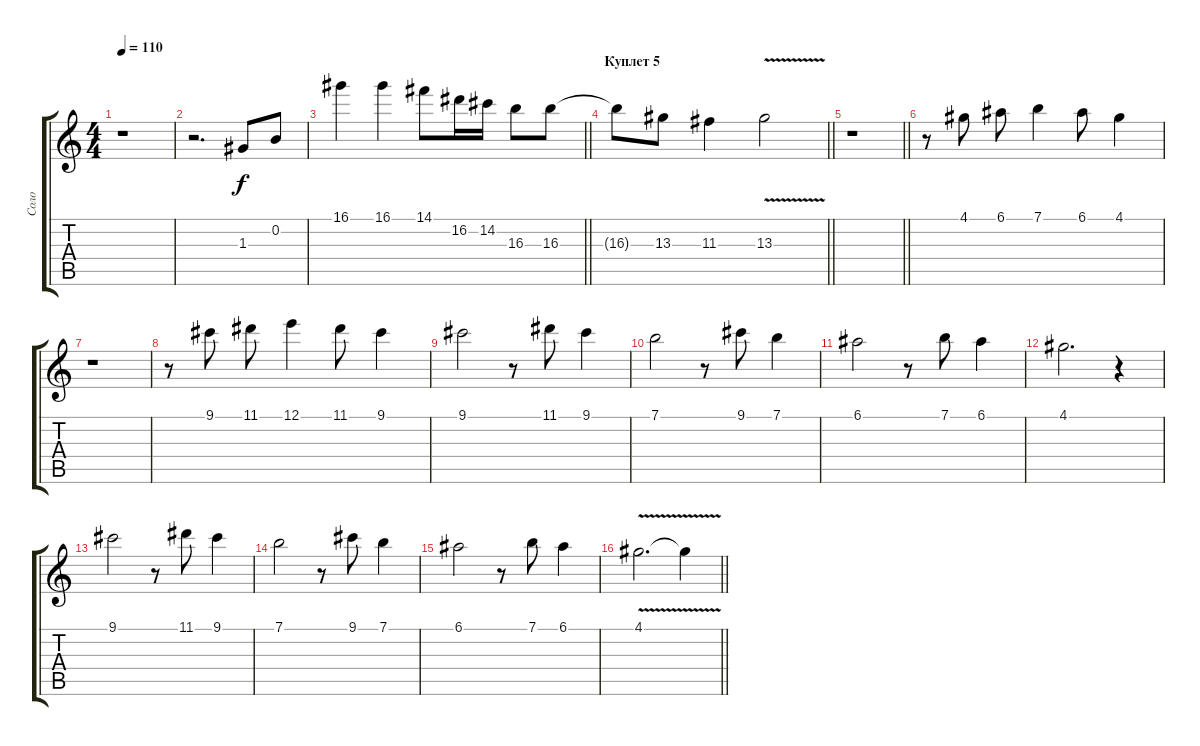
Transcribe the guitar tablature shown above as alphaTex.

\track ("Соло" "Соло") {instrument distortionguitar}
\staff {score tabs}
\tuning (E4 B3 G3 D3 A2 E2) {hide}
\ts (4 4)
\tempo 110
\clef g2
\ks c
r.1{dy f} |
r.2{d} 1.3.8 0.2.8 |
\barLineRight lightlight
16.1.4 16.1.4 14.1.8 16.2.16 14.2.16 16.3.8 16.3.8 |
\section ("" "Куплет 5")
\barLineRight lightlight
16.3{t}.8 13.3.8 11.3.4 13.3{v}.2 |
\barLineRight lightlight
r.1 |
r.8 4.1.8 6.1.8 7.1.4 6.1.8 4.1.4 |
r.1 |
r.8 9.1.8 11.1.8 12.1.4 11.1.8 9.1.4 |
9.1.2 r.8 11.1.8 9.1.4 |
7.1.2 r.8 9.1.8 7.1.4 |
6.1.2 r.8 7.1.8 6.1.4 |
4.1.2{d} r.4 |
9.1.2 r.8 11.1.8 9.1.4 |
7.1.2 r.8 9.1.8 7.1.4 |
6.1.2 r.8 7.1.8 6.1.4 |
\barLineRight lightlight
4.1{v}.2{d} 4.1{t}.4
